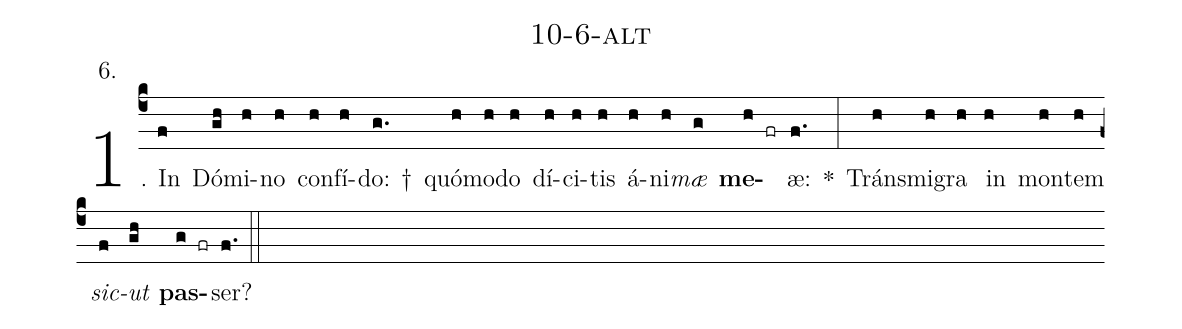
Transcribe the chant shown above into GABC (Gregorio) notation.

name: 10-6-alt;
annotation: 6.;
%%
(c4)1. In(f) Dó(gh)mi(h)no(h) con(h)fí(h)do: †(g.) quó(h)mo(h)do(h) dí(h)ci(h)tis(h) á(h)ni(h)<i>mæ</i>(g) <b>me</b>(h fr)æ:(f.) *(:) Tráns(h)mi(h)gra(h) in(h) mon(h)tem(h) <i>sic</i>(f)<i>ut</i>(gh) <b>pas</b>(g fr)ser?(f.) (::)
